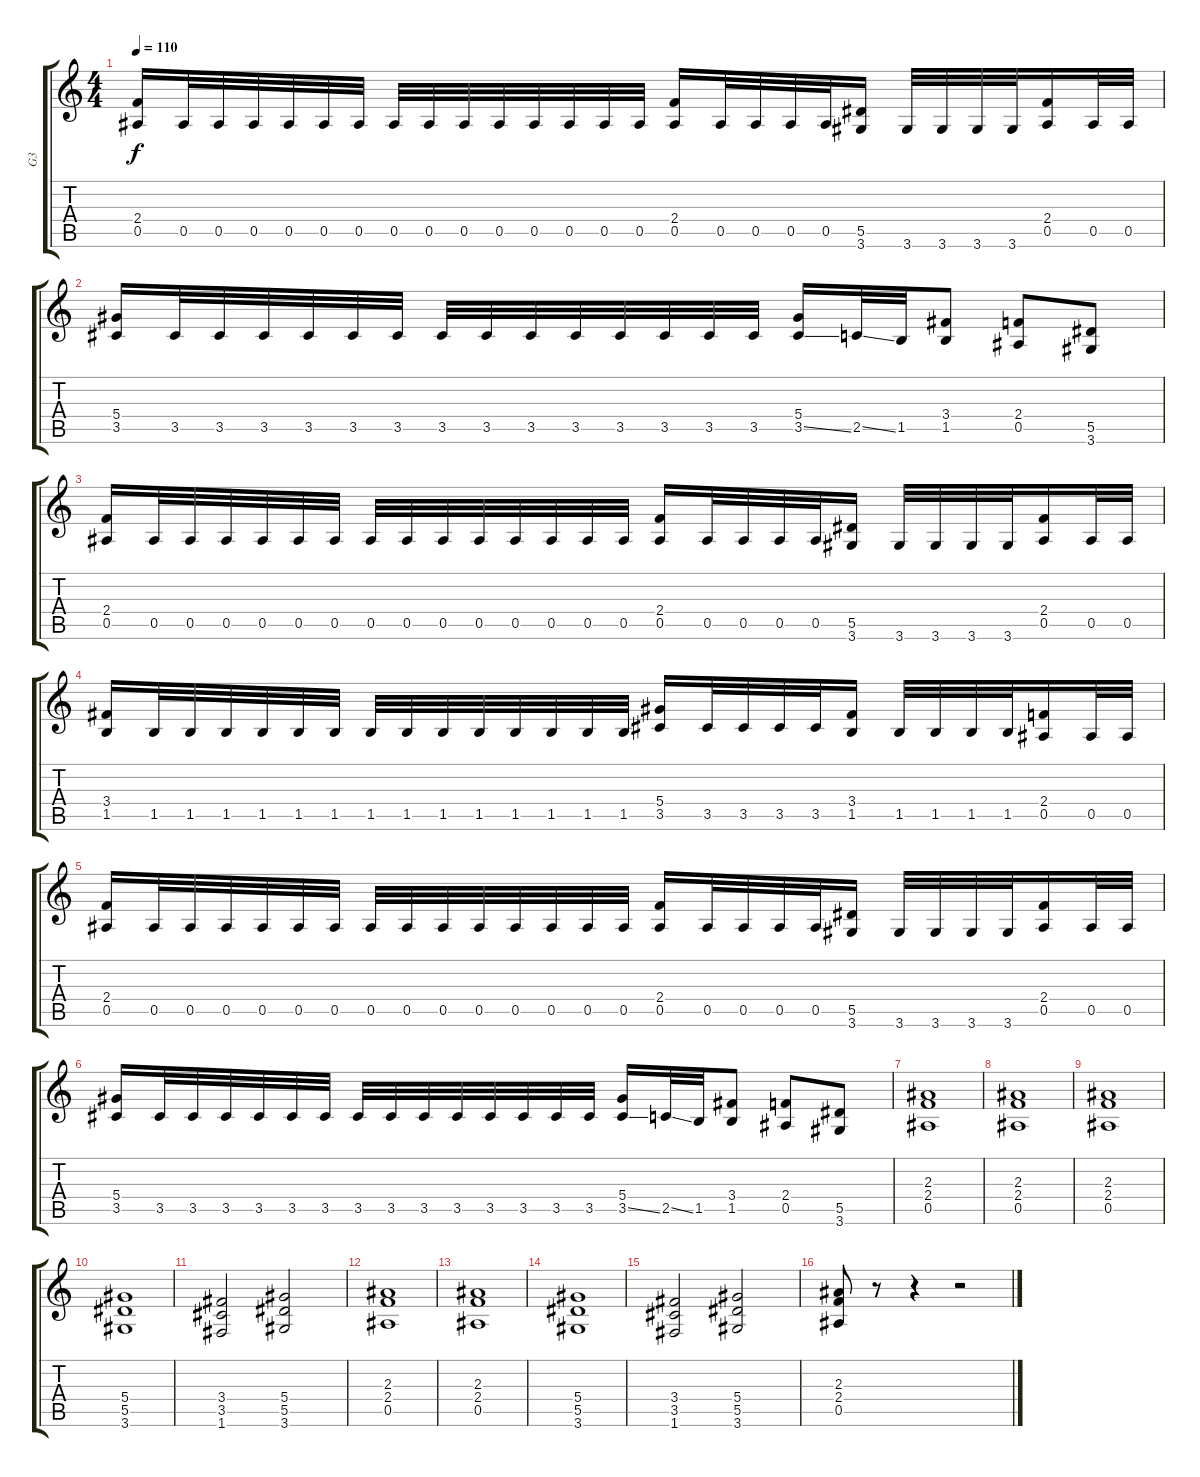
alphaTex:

\track ("G3" "G3") {instrument overdrivenguitar}
\staff {score tabs}
\tuning (F4 C4 Ab3 Eb3 Bb2 F2) {hide}
\ts (4 4)
\tempo 110
\clef g2
\ks c
(2.4 0.5).16{dy f} 0.5.32 0.5.32 0.5.32 0.5.32 0.5.32 0.5.32 0.5.32 0.5.32 0.5.32 0.5.32 0.5.32 0.5.32 0.5.32 0.5.32 (2.4 0.5).16 0.5.32 0.5.32 0.5.32 0.5.32 (5.5 3.6).16 3.6.32 3.6.32 3.6.32 3.6.32 (2.4 0.5).16 0.5.32 0.5.32 |
(5.4 3.5).16 3.5.32 3.5.32 3.5.32 3.5.32 3.5.32 3.5.32 3.5.32 3.5.32 3.5.32 3.5.32 3.5.32 3.5.32 3.5.32 3.5.32 (5.4 3.5{ss}).16 2.5{ss}.32 1.5.32 (3.4 1.5).8 (2.4 0.5).8 (5.5 3.6).8 |
(2.4 0.5).16 0.5.32 0.5.32 0.5.32 0.5.32 0.5.32 0.5.32 0.5.32 0.5.32 0.5.32 0.5.32 0.5.32 0.5.32 0.5.32 0.5.32 (2.4 0.5).16 0.5.32 0.5.32 0.5.32 0.5.32 (5.5 3.6).16 3.6.32 3.6.32 3.6.32 3.6.32 (2.4 0.5).16 0.5.32 0.5.32 |
(3.4 1.5).16 1.5.32 1.5.32 1.5.32 1.5.32 1.5.32 1.5.32 1.5.32 1.5.32 1.5.32 1.5.32 1.5.32 1.5.32 1.5.32 1.5.32 (5.4 3.5).16 3.5.32 3.5.32 3.5.32 3.5.32 (3.4 1.5).16 1.5.32 1.5.32 1.5.32 1.5.32 (2.4 0.5).16 0.5.32 0.5.32 |
(2.4 0.5).16 0.5.32 0.5.32 0.5.32 0.5.32 0.5.32 0.5.32 0.5.32 0.5.32 0.5.32 0.5.32 0.5.32 0.5.32 0.5.32 0.5.32 (2.4 0.5).16 0.5.32 0.5.32 0.5.32 0.5.32 (5.5 3.6).16 3.6.32 3.6.32 3.6.32 3.6.32 (2.4 0.5).16 0.5.32 0.5.32 |
(5.4 3.5).16 3.5.32 3.5.32 3.5.32 3.5.32 3.5.32 3.5.32 3.5.32 3.5.32 3.5.32 3.5.32 3.5.32 3.5.32 3.5.32 3.5.32 (5.4 3.5{ss}).16 2.5{ss}.32 1.5.32 (3.4 1.5).8 (2.4 0.5).8 (5.5 3.6).8 |
(2.3 2.4 0.5).1 |
\section ("" "")
(2.3 2.4 0.5).1 |
(2.3 2.4 0.5).1 |
(5.4 5.5 3.6).1 |
(3.4 3.5 1.6).2 (5.4 5.5 3.6).2 |
(2.3 2.4 0.5).1 |
(2.3 2.4 0.5).1 |
(5.4 5.5 3.6).1 |
(3.4 3.5 1.6).2 (5.4 5.5 3.6).2 |
\section ("" "")
(2.3 2.4 0.5).8 r.8 r.4 r.2
